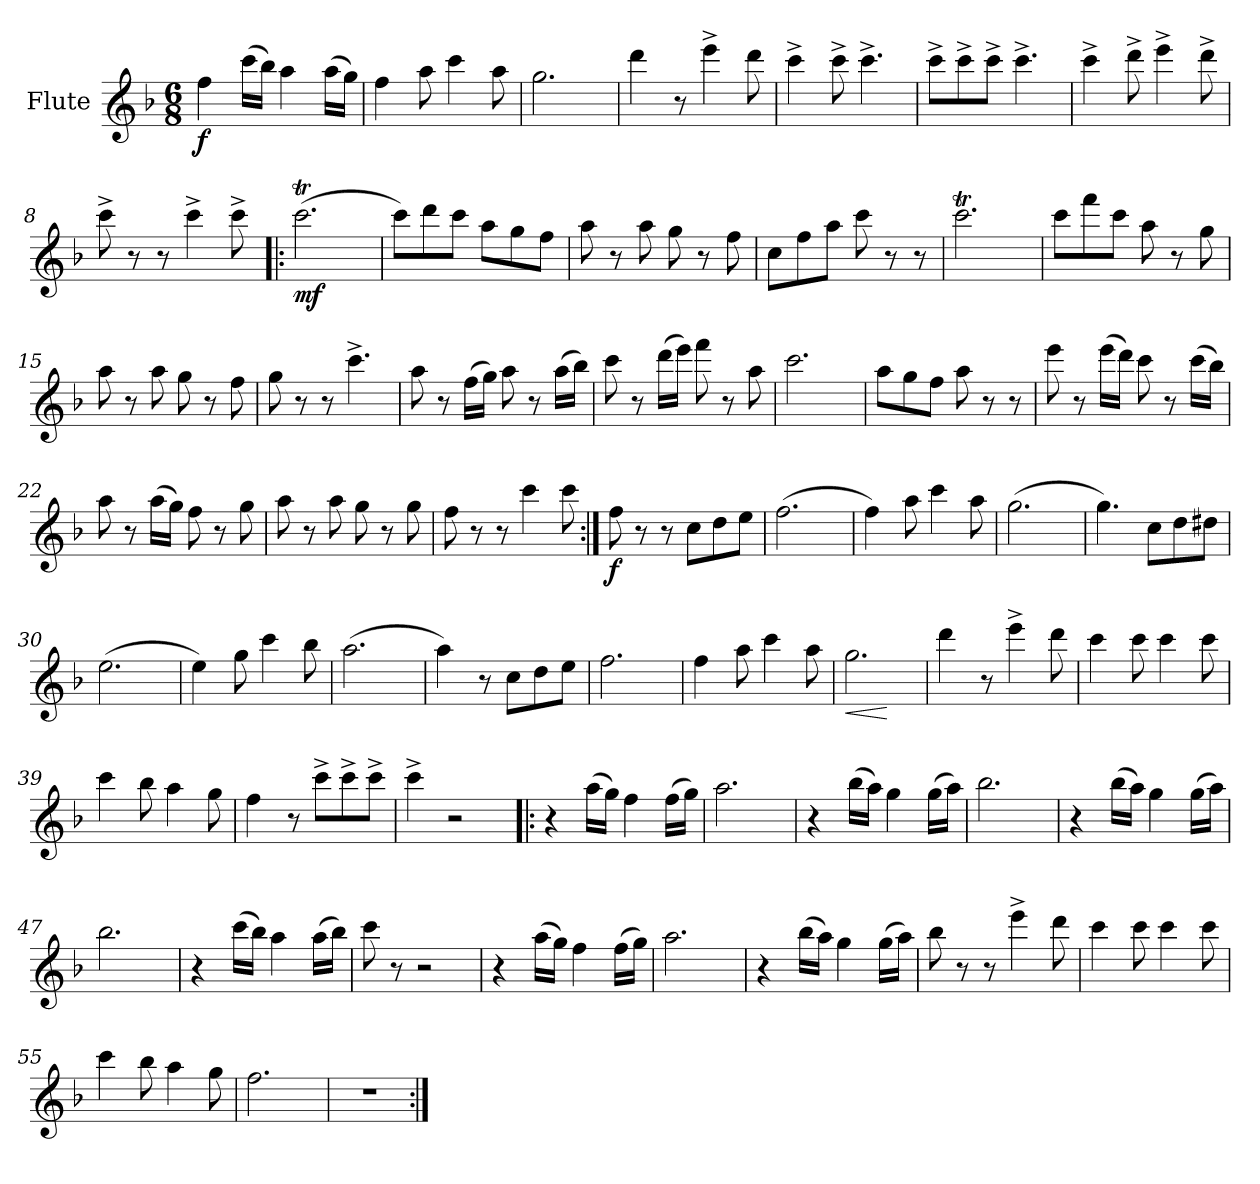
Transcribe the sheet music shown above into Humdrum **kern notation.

**kern	**dynam
*part1	*part1
*staff1	*staff1
*I"Flute	*
*I'Fl.	*
*clefG2	*
*k[b-]	*
*F:	*
*M6/8	*
=1	=1
!	!LO:DY:b
4ff\	f
(16ccc\LL	.
16bb-\JJ)	.
4aa\	.
(16aa\LL	.
16gg\JJ)	.
=2	=2
4ff\	.
8aa\	.
4ccc\	.
8aa\	.
=3	=3
2.gg\	.
=4	=4
4ddd\	.
8r	.
4eee^\	.
8ddd\	.
=5	=5
4ccc^\	.
8ccc^\	.
4.ccc^\	.
=6	=6
8ccc^\L	.
8ccc^\	.
8ccc^\J	.
4.ccc^\	.
=7	=7
4ccc^\	.
8ddd^\	.
4eee^\	.
8ddd^\	.
=8	=8
8ccc^\	.
8r	.
8r	.
4ccc^\	.
8ccc^\	.
=9!|:	=9!|:
!	!LO:DY:b
(2.cccT\	mf
=10	=10
8ccc\L)	.
8ddd\	.
8ccc\J	.
8aa\L	.
8gg\	.
8ff\J	.
=11	=11
8aa\	.
8r	.
8aa\	.
8gg\	.
8r	.
8ff\	.
!!LO:LB:g=z
=12	=12
8cc\L	.
8ff\	.
8aa\J	.
8ccc\	.
8r	.
8r	.
=13	=13
2.cccT\	.
=14	=14
8ccc\L	.
8fff\	.
8ccc\J	.
8aa\	.
8r	.
8gg\	.
=15	=15
8aa\	.
8r	.
8aa\	.
8gg\	.
8r	.
8ff\	.
=16	=16
8gg\	.
8r	.
8r	.
4.ccc^\	.
=17	=17
8aa\	.
8r	.
(16ff\LL	.
16gg\JJ)	.
8aa\	.
8r	.
(16aa\LL	.
16bb-\JJ)	.
=18	=18
8ccc\	.
8r	.
(16ddd\LL	.
16eee\JJ)	.
8fff\	.
8r	.
8aa\	.
=19	=19
2.ccc\	.
=20	=20
8aa\L	.
8gg\	.
8ff\J	.
8aa\	.
8r	.
8r	.
!!LO:LB:g=z
=21	=21
8eee\	.
8r	.
(16eee\LL	.
16ddd\JJ)	.
8ccc\	.
8r	.
(16ccc\LL	.
16bb-\JJ)	.
=22	=22
8aa\	.
8r	.
(16aa\LL	.
16gg\JJ)	.
8ff\	.
8r	.
8gg\	.
=23	=23
8aa\	.
8r	.
8aa\	.
8gg\	.
8r	.
8gg\	.
=24	=24
8ff\	.
8r	.
8r	.
4ccc\	.
8ccc\	.
=25:|!	=25:|!
!	!LO:DY:b
8ff\	f
8r	.
8r	.
8cc\L	.
8dd\	.
8ee\J	.
=26	=26
(2.ff\	.
=27	=27
4ff\)	.
8aa\	.
4ccc\	.
8aa\	.
=28	=28
(2.gg\	.
=29	=29
4.gg\)	.
8cc\L	.
8dd\	.
8dd#X\J	.
=30	=30
(2.ee\	.
!!LO:LB:g=z
=31	=31
4ee\)	.
8gg\	.
4ccc\	.
8bb-\	.
=32	=32
(2.aa\	.
=33	=33
4aa\)	.
8r	.
8cc\L	.
8dd\	.
8ee\J	.
=34	=34
2.ff\	.
=35	=35
4ff\	.
8aa\	.
4ccc\	.
8aa\	.
=36	=36
!	!LO:HP:b
2.gg\	<
.	[
=37	=37
4ddd\	.
8r	.
4eee^\	.
8ddd\	.
=38	=38
4ccc\	.
8ccc\	.
4ccc\	.
8ccc\	.
=39	=39
4ccc\	.
8bb-\	.
4aa\	.
8gg\	.
=40	=40
4ff\	.
8r	.
8ccc^\L	.
8ccc^\	.
8ccc^\J	.
=41	=41
4ccc^\	.
2r	.
=42!|:	=42!|:
4r	.
(16aa\LL	.
16gg\JJ)	.
4ff\	.
(16ff\LL	.
16gg\JJ)	.
=43	=43
2.aa\	.
!!LO:LB:g=z
=44	=44
4r	.
(16bb-\LL	.
16aa\JJ)	.
4gg\	.
(16gg\LL	.
16aa\JJ)	.
=45	=45
2.bb-\	.
=46	=46
4r	.
(16bb-\LL	.
16aa\JJ)	.
4gg\	.
(16gg\LL	.
16aa\JJ)	.
=47	=47
2.bb-\	.
=48	=48
4r	.
(16ccc\LL	.
16bb-\JJ)	.
4aa\	.
(16aa\LL	.
16bb-\JJ)	.
=49	=49
8ccc\	.
8r	.
2r	.
=50	=50
4r	.
(16aa\LL	.
16gg\JJ)	.
4ff\	.
(16ff\LL	.
16gg\JJ)	.
=51	=51
2.aa\	.
=52	=52
4r	.
(16bb-\LL	.
16aa\JJ)	.
4gg\	.
(16gg\LL	.
16aa\JJ)	.
=53	=53
8bb-\	.
8r	.
8r	.
4eee^\	.
8ddd\	.
=54	=54
4ccc\	.
8ccc\	.
4ccc\	.
8ccc\	.
!!LO:LB:g=z
=55	=55
4ccc\	.
8bb-\	.
4aa\	.
8gg\	.
=56	=56
2.ff\	.
=57	=57
2.r	.
=:|!	=:|!
*-	*-
